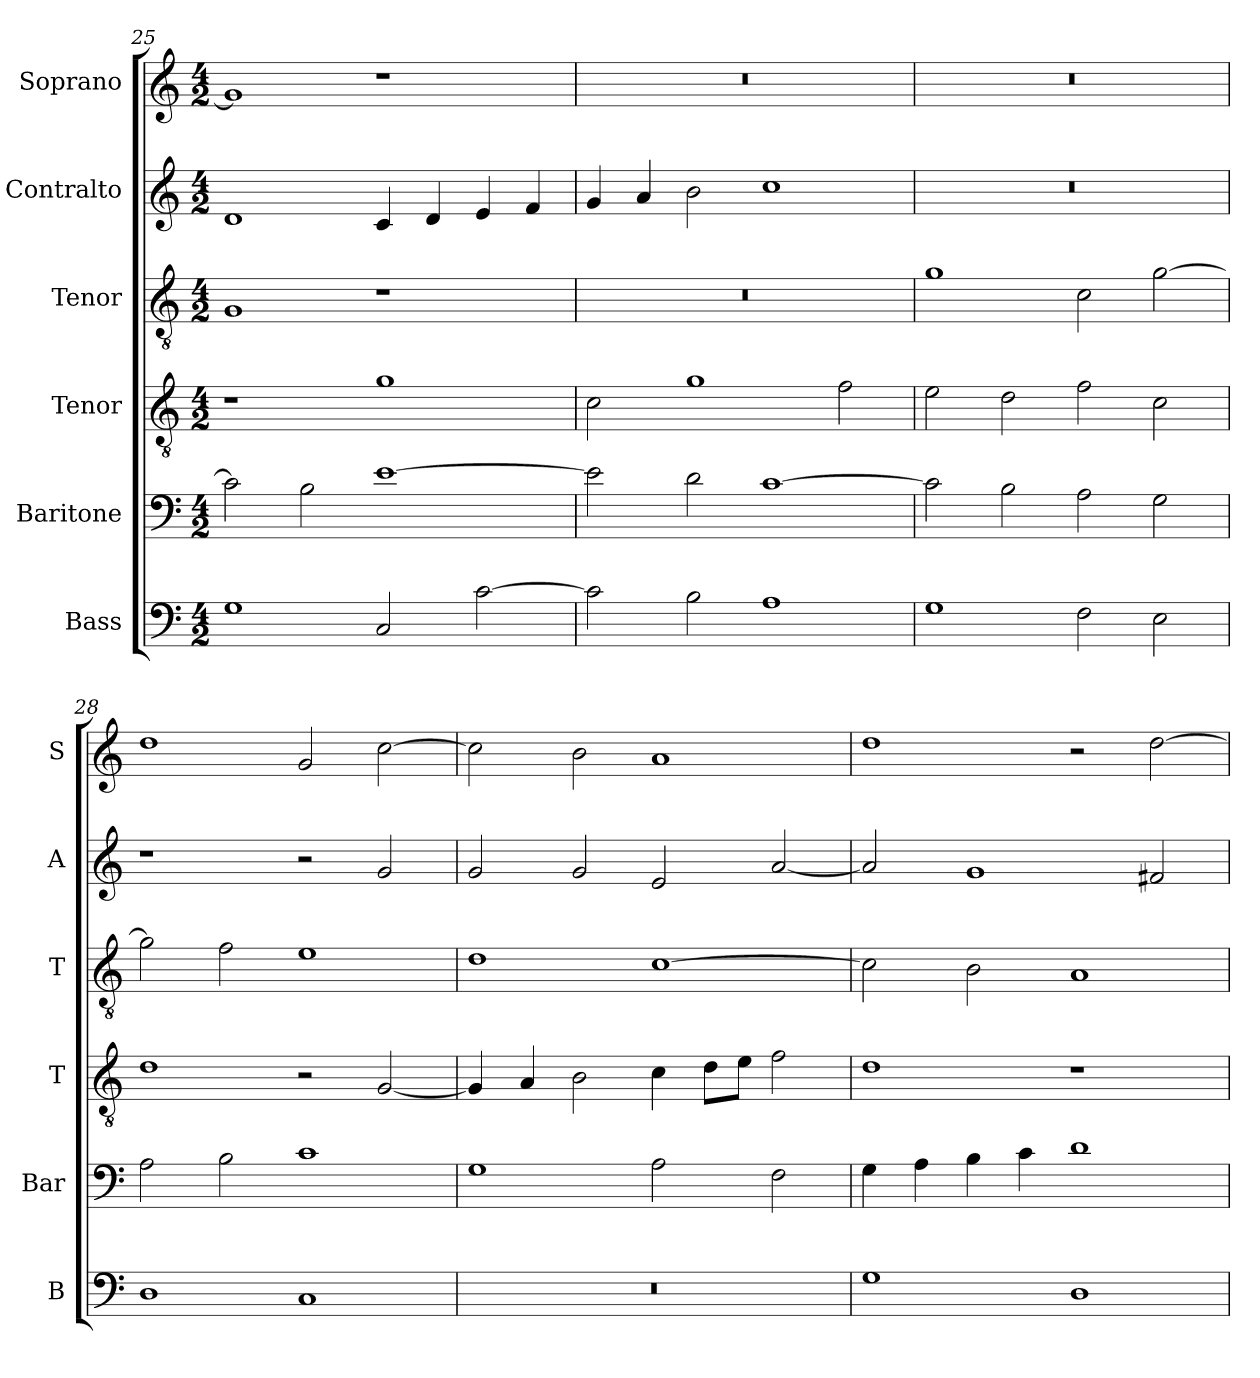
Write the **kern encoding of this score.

**kern	**kern	**kern	**kern	**kern	**kern
*part6	*part5	*part4	*part3	*part2	*part1
*staff6	*staff5	*staff4	*staff3	*staff2	*staff1
*I"Bass	*I"Baritone	*I"Tenor	*I"Tenor	*I"Contralto	*I"Soprano
*I'B	*I'Bar	*I'T	*I'T	*I'A	*I'S
*clefF4	*clefF4	*clefGv2	*clefGv2	*clefG2	*clefG2
*k[]	*k[]	*k[]	*k[]	*k[]	*k[]
*G:mix	*G:mix	*G:mix	*G:mix	*G:mix	*G:mix
*M4/2	*M4/2	*M4/2	*M4/2	*M4/2	*M4/2
=25	=25	=25	=25	=25	=25
1G	2c]	1r	1G	1d	1g]
.	2B	.	.	.	.
2C	[1e	1g	1r	4c	1r
.	.	.	.	4d	.
[2c	.	.	.	4e	.
.	.	.	.	4f	.
=26	=26	=26	=26	=26	=26
2c]	2e]	2c	0r	4g	0r
.	.	.	.	4a	.
2B	2d	1g	.	2b	.
1A	[1c	.	.	1cc	.
.	.	2f	.	.	.
=27	=27	=27	=27	=27	=27
1G	2c]	2e	1g	0r	0r
.	2B	2d	.	.	.
2F	2A	2f	2c	.	.
2E	2G	2c	[2g	.	.
=28	=28	=28	=28	=28	=28
1D	2A	1d	2g]	1r	1dd
.	2B	.	2f	.	.
1C	1c	2r	1e	2r	2g
.	.	[2G	.	2g	[2cc
=29	=29	=29	=29	=29	=29
0r	1G	4G]	1d	2g	2cc]
.	.	4A	.	.	.
.	.	2B	.	2g	2b
.	2A	4c	[1c	2e	1a
.	.	8d\L	.	.	.
.	.	8e\J	.	.	.
.	2F	2f	.	[2a	.
=30	=30	=30	=30	=30	=30
1G	4G	1d	2c]	2a]	1dd
.	4A	.	.	.	.
.	4B	.	2B	1g	.
.	4c	.	.	.	.
1D	1d	1r	1A	.	2r
.	.	.	.	2f#X	[2dd
=	=	=	=	=	=
*-	*-	*-	*-	*-	*-
